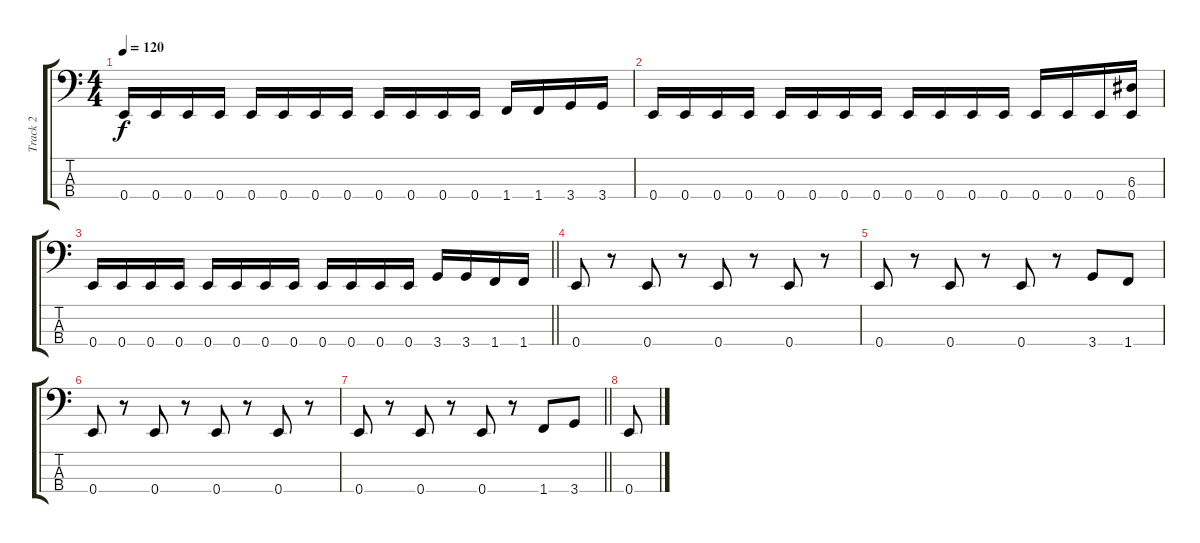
\track ("Track 2" "Track 2") {instrument electricbassfinger}
\staff {score tabs}
\tuning (G2 D2 A1 E1) {hide}
\ts (4 4)
\tempo 120
\clef f4
\ks c
0.4.16{dy f} 0.4.16 0.4.16 0.4.16 0.4.16 0.4.16 0.4.16 0.4.16 0.4.16 0.4.16 0.4.16 0.4.16 1.4.16 1.4.16 3.4.16 3.4.16 |
0.4.16 0.4.16 0.4.16 0.4.16 0.4.16 0.4.16 0.4.16 0.4.16 0.4.16 0.4.16 0.4.16 0.4.16 0.4.16 0.4.16 0.4.16 (6.3{t} 0.4).16 |
\barLineRight lightlight
0.4.16 0.4.16 0.4.16 0.4.16 0.4.16 0.4.16 0.4.16 0.4.16 0.4.16 0.4.16 0.4.16 0.4.16 3.4.16 3.4.16 1.4.16 1.4.16 |
0.4.8 r.8 0.4.8 r.8 0.4.8 r.8 0.4.8 r.8 |
0.4.8 r.8 0.4.8 r.8 0.4.8 r.8 3.4.8 1.4.8 |
0.4.8 r.8 0.4.8 r.8 0.4.8 r.8 0.4.8 r.8 |
\barLineRight lightlight
0.4.8 r.8 0.4.8 r.8 0.4.8 r.8 1.4.8 3.4.8 |
0.4.8
